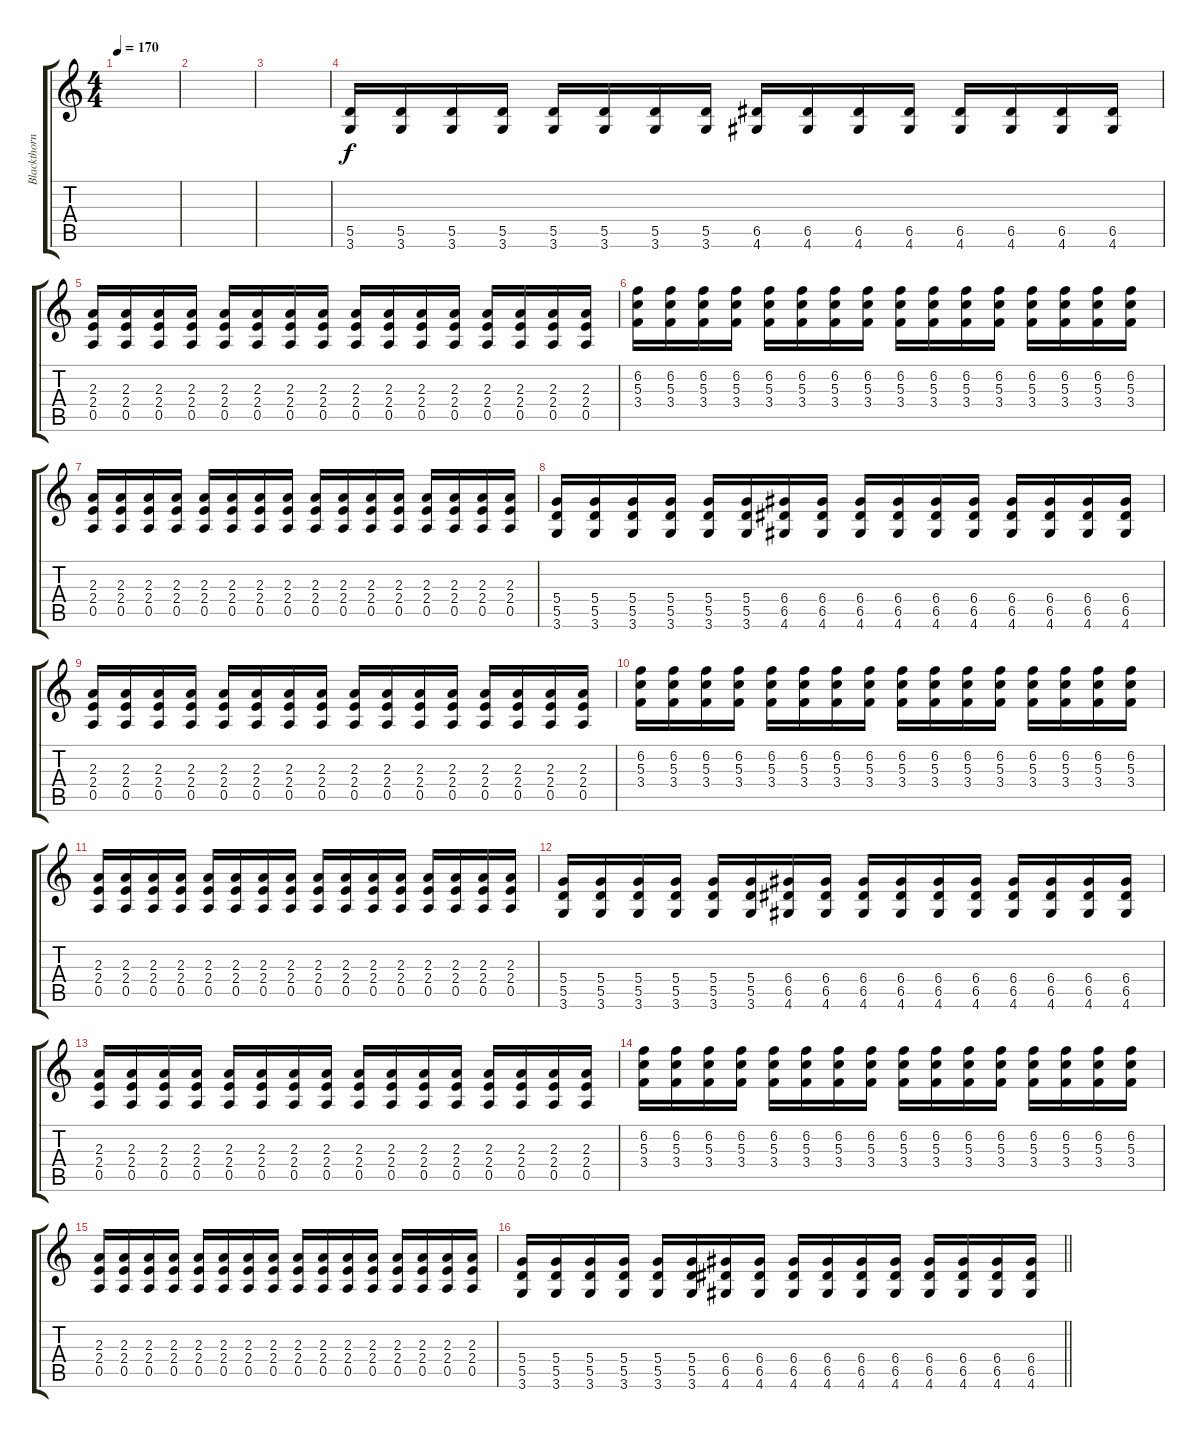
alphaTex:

\track ("Blackthorn" "Blackthorn") {instrument distortionguitar}
\staff {score tabs}
\tuning (E4 B3 G3 D3 A2 E2) {hide}
\ts (4 4)
\tempo 170
\clef g2
\ks c
|
|
|
(5.5 3.6).16 (5.5 3.6).16 (5.5 3.6).16 (5.5 3.6).16 (5.5 3.6).16 (5.5 3.6).16 (5.5 3.6).16 (5.5 3.6).16 (6.5 4.6).16 (6.5 4.6).16 (6.5 4.6).16 (6.5 4.6).16 (6.5 4.6).16 (6.5 4.6).16 (6.5 4.6).16 (6.5 4.6).16 |
(2.3 2.4 0.5).16 (2.3 2.4 0.5).16 (2.3 2.4 0.5).16 (2.3 2.4 0.5).16 (2.3 2.4 0.5).16 (2.3 2.4 0.5).16 (2.3 2.4 0.5).16 (2.3 2.4 0.5).16 (2.3 2.4 0.5).16 (2.3 2.4 0.5).16 (2.3 2.4 0.5).16 (2.3 2.4 0.5).16 (2.3 2.4 0.5).16 (2.3 2.4 0.5).16 (2.3 2.4 0.5).16 (2.3 2.4 0.5).16 |
(6.2 5.3 3.4).16 (6.2 5.3 3.4).16 (6.2 5.3 3.4).16 (6.2 5.3 3.4).16 (6.2 5.3 3.4).16 (6.2 5.3 3.4).16 (6.2 5.3 3.4).16 (6.2 5.3 3.4).16 (6.2 5.3 3.4).16 (6.2 5.3 3.4).16 (6.2 5.3 3.4).16 (6.2 5.3 3.4).16 (6.2 5.3 3.4).16 (6.2 5.3 3.4).16 (6.2 5.3 3.4).16 (6.2 5.3 3.4).16 |
(2.3 2.4 0.5).16 (2.3 2.4 0.5).16 (2.3 2.4 0.5).16 (2.3 2.4 0.5).16 (2.3 2.4 0.5).16 (2.3 2.4 0.5).16 (2.3 2.4 0.5).16 (2.3 2.4 0.5).16 (2.3 2.4 0.5).16 (2.3 2.4 0.5).16 (2.3 2.4 0.5).16 (2.3 2.4 0.5).16 (2.3 2.4 0.5).16 (2.3 2.4 0.5).16 (2.3 2.4 0.5).16 (2.3 2.4 0.5).16 |
(5.4 5.5 3.6).16 (5.4 5.5 3.6).16 (5.4 5.5 3.6).16 (5.4 5.5 3.6).16 (5.4 5.5 3.6).16 (5.4 5.5 3.6).16 (6.4 6.5 4.6).16 (6.4 6.5 4.6).16 (6.4 6.5 4.6).16 (6.4 6.5 4.6).16 (6.4 6.5 4.6).16 (6.4 6.5 4.6).16 (6.4 6.5 4.6).16 (6.4 6.5 4.6).16 (6.4 6.5 4.6).16 (6.4 6.5 4.6).16 |
(2.3 2.4 0.5).16 (2.3 2.4 0.5).16 (2.3 2.4 0.5).16 (2.3 2.4 0.5).16 (2.3 2.4 0.5).16 (2.3 2.4 0.5).16 (2.3 2.4 0.5).16 (2.3 2.4 0.5).16 (2.3 2.4 0.5).16 (2.3 2.4 0.5).16 (2.3 2.4 0.5).16 (2.3 2.4 0.5).16 (2.3 2.4 0.5).16 (2.3 2.4 0.5).16 (2.3 2.4 0.5).16 (2.3 2.4 0.5).16 |
(6.2 5.3 3.4).16 (6.2 5.3 3.4).16 (6.2 5.3 3.4).16 (6.2 5.3 3.4).16 (6.2 5.3 3.4).16 (6.2 5.3 3.4).16 (6.2 5.3 3.4).16 (6.2 5.3 3.4).16 (6.2 5.3 3.4).16 (6.2 5.3 3.4).16 (6.2 5.3 3.4).16 (6.2 5.3 3.4).16 (6.2 5.3 3.4).16 (6.2 5.3 3.4).16 (6.2 5.3 3.4).16 (6.2 5.3 3.4).16 |
(2.3 2.4 0.5).16 (2.3 2.4 0.5).16 (2.3 2.4 0.5).16 (2.3 2.4 0.5).16 (2.3 2.4 0.5).16 (2.3 2.4 0.5).16 (2.3 2.4 0.5).16 (2.3 2.4 0.5).16 (2.3 2.4 0.5).16 (2.3 2.4 0.5).16 (2.3 2.4 0.5).16 (2.3 2.4 0.5).16 (2.3 2.4 0.5).16 (2.3 2.4 0.5).16 (2.3 2.4 0.5).16 (2.3 2.4 0.5).16 |
(5.4 5.5 3.6).16 (5.4 5.5 3.6).16 (5.4 5.5 3.6).16 (5.4 5.5 3.6).16 (5.4 5.5 3.6).16 (5.4 5.5 3.6).16 (6.4 6.5 4.6).16 (6.4 6.5 4.6).16 (6.4 6.5 4.6).16 (6.4 6.5 4.6).16 (6.4 6.5 4.6).16 (6.4 6.5 4.6).16 (6.4 6.5 4.6).16 (6.4 6.5 4.6).16 (6.4 6.5 4.6).16 (6.4 6.5 4.6).16 |
(2.3 2.4 0.5).16 (2.3 2.4 0.5).16 (2.3 2.4 0.5).16 (2.3 2.4 0.5).16 (2.3 2.4 0.5).16 (2.3 2.4 0.5).16 (2.3 2.4 0.5).16 (2.3 2.4 0.5).16 (2.3 2.4 0.5).16 (2.3 2.4 0.5).16 (2.3 2.4 0.5).16 (2.3 2.4 0.5).16 (2.3 2.4 0.5).16 (2.3 2.4 0.5).16 (2.3 2.4 0.5).16 (2.3 2.4 0.5).16 |
(6.2 5.3 3.4).16 (6.2 5.3 3.4).16 (6.2 5.3 3.4).16 (6.2 5.3 3.4).16 (6.2 5.3 3.4).16 (6.2 5.3 3.4).16 (6.2 5.3 3.4).16 (6.2 5.3 3.4).16 (6.2 5.3 3.4).16 (6.2 5.3 3.4).16 (6.2 5.3 3.4).16 (6.2 5.3 3.4).16 (6.2 5.3 3.4).16 (6.2 5.3 3.4).16 (6.2 5.3 3.4).16 (6.2 5.3 3.4).16 |
(2.3 2.4 0.5).16 (2.3 2.4 0.5).16 (2.3 2.4 0.5).16 (2.3 2.4 0.5).16 (2.3 2.4 0.5).16 (2.3 2.4 0.5).16 (2.3 2.4 0.5).16 (2.3 2.4 0.5).16 (2.3 2.4 0.5).16 (2.3 2.4 0.5).16 (2.3 2.4 0.5).16 (2.3 2.4 0.5).16 (2.3 2.4 0.5).16 (2.3 2.4 0.5).16 (2.3 2.4 0.5).16 (2.3 2.4 0.5).16 |
\barLineRight lightlight
(5.4 5.5 3.6).16 (5.4 5.5 3.6).16 (5.4 5.5 3.6).16 (5.4 5.5 3.6).16 (5.4 5.5 3.6).16 (5.4 5.5 3.6).16 (6.4 6.5 4.6).16 (6.4 6.5 4.6).16 (6.4 6.5 4.6).16 (6.4 6.5 4.6).16 (6.4 6.5 4.6).16 (6.4 6.5 4.6).16 (6.4 6.5 4.6).16 (6.4 6.5 4.6).16 (6.4 6.5 4.6).16 (6.4 6.5 4.6).16
